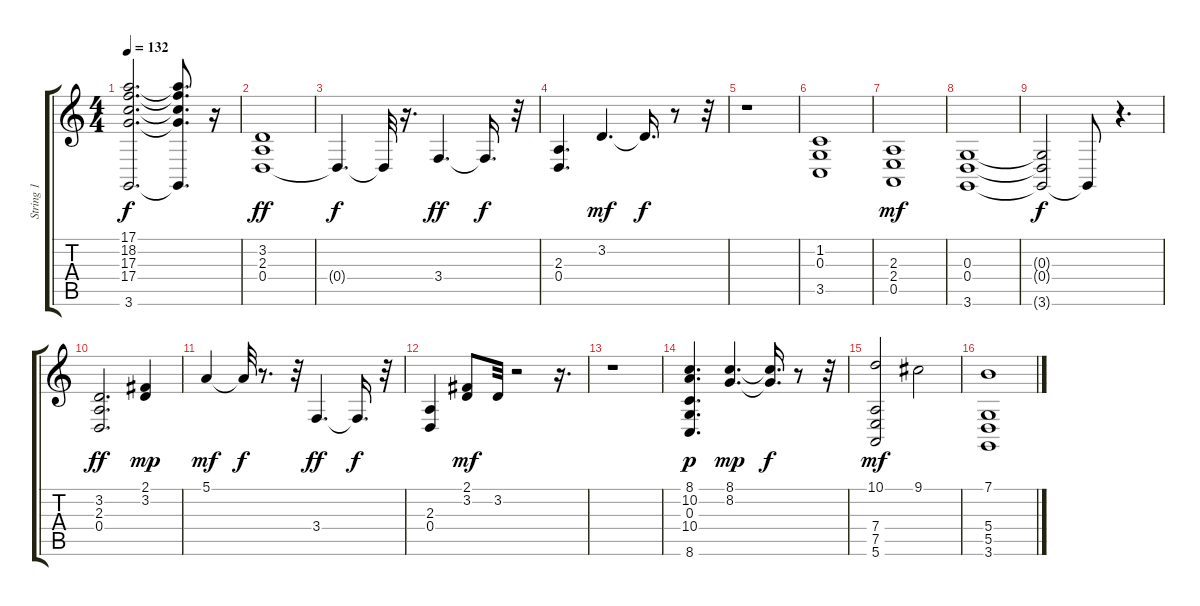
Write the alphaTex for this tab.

\track ("String 1" "String 1") {instrument stringensemble1}
\staff {score tabs}
\tuning (E4 B3 G3 D3 A2 E2) {hide}
\ts (4 4)
\tempo 132
\clef g2
\ks c
(17.1{t} 18.2{t} 17.3{t} 17.4{t} 3.6{t}).2{d dy f} (17.1{t} 18.2{t} 17.3{t} 17.4{t} 3.6{t}).8{d} r.16 |
(3.2 2.3 0.4).1{dy ff} |
0.4{t}.4{d dy f} 0.4{t}.32 r.16{d} 3.4.4{d dy ff} 3.4{t}.16{d dy f} r.32 |
(2.3 0.4).4{d} 3.2.4{d dy mf} 3.2{t}.16{d dy f} r.8 r.32 |
r.1 |
(1.2 0.3 3.5).1 |
(2.3 2.4 0.5).1{dy mf} |
(0.3 0.4 3.6).1 |
(0.3{t} 0.4{t} 3.6{t}).2{dy f} 3.6{t}.8 r.4{d} |
(3.2 2.3 0.4).2{d dy ff} (2.1 3.2).4{dy mp} |
5.1.4{dy mf} 5.1{t}.32{dy f} r.8{d} r.32 3.4.4{d dy ff} 3.4{t}.16{d dy f} r.32 |
(2.3 0.4).4 (2.1 3.2).8{dy mf} 3.2.32 r.2 r.16{d} |
r.1 |
(8.1 10.2 0.3 10.4 8.6).4{d dy p} (8.1 8.2).4{d dy mp} (8.1{t} 8.2{t}).16{d dy f} r.8 r.32 |
(10.1 7.4 7.5 5.6).2{dy mf} 9.1.2 |
(7.1 5.4 5.5 3.6).1
